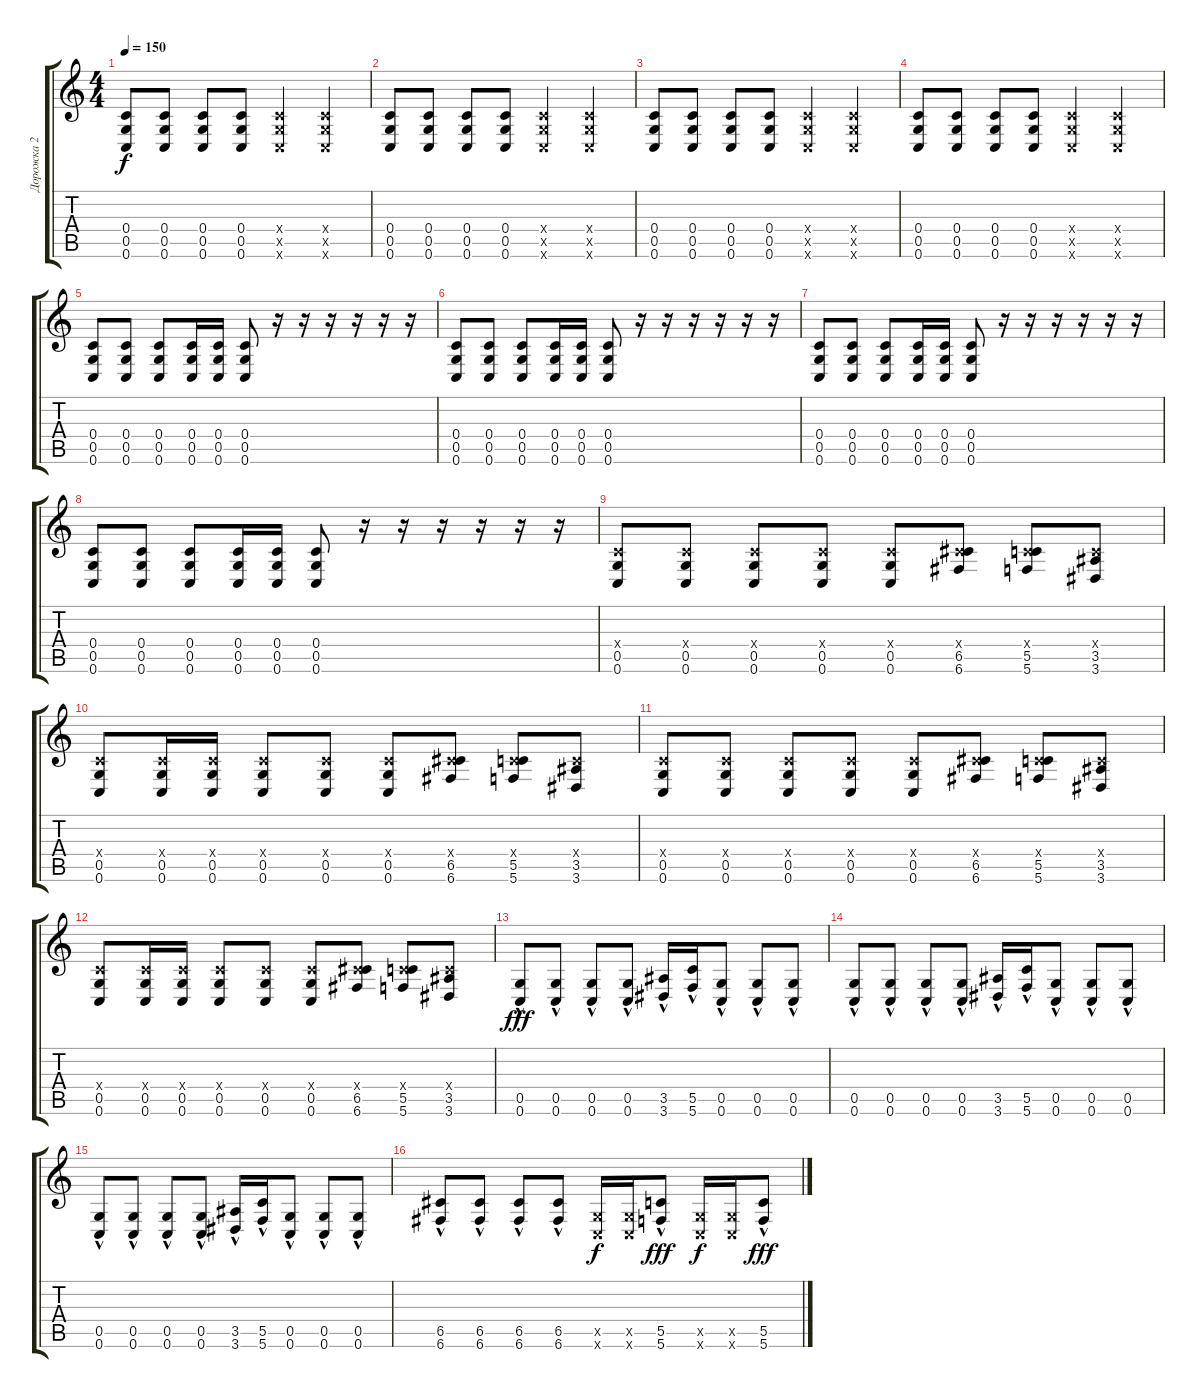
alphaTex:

\track ("Дорожка 2" "Дорожка 2") {instrument distortionguitar}
\staff {score tabs}
\tuning (D4 A3 F3 C3 G2 C2) {hide}
\ts (4 4)
\tempo 150
\clef g2
\ks c
(0.4 0.5 0.6).8{dy f} (0.4 0.5 0.6).8 (0.4 0.5 0.6).8 (0.4 0.5 0.6).8 (0.4{x} 0.5{x} 0.6{x}).4 (0.4{x} 0.5{x} 0.6{x}).4 |
(0.4 0.5 0.6).8 (0.4 0.5 0.6).8 (0.4 0.5 0.6).8 (0.4 0.5 0.6).8 (0.4{x} 0.5{x} 0.6{x}).4 (0.4{x} 0.5{x} 0.6{x}).4 |
(0.4 0.5 0.6).8 (0.4 0.5 0.6).8 (0.4 0.5 0.6).8 (0.4 0.5 0.6).8 (0.4{x} 0.5{x} 0.6{x}).4 (0.4{x} 0.5{x} 0.6{x}).4 |
(0.4 0.5 0.6).8 (0.4 0.5 0.6).8 (0.4 0.5 0.6).8 (0.4 0.5 0.6).8 (0.4{x} 0.5{x} 0.6{x}).4 (0.4{x} 0.5{x} 0.6{x}).4 |
(0.4 0.5 0.6).8 (0.4 0.5 0.6).8 (0.4 0.5 0.6).8 (0.4 0.5 0.6).16 (0.4 0.5 0.6).16 (0.4 0.5 0.6).8 r.16 r.16 r.16 r.16 r.16 r.16 |
(0.4 0.5 0.6).8 (0.4 0.5 0.6).8 (0.4 0.5 0.6).8 (0.4 0.5 0.6).16 (0.4 0.5 0.6).16 (0.4 0.5 0.6).8 r.16 r.16 r.16 r.16 r.16 r.16 |
(0.4 0.5 0.6).8 (0.4 0.5 0.6).8 (0.4 0.5 0.6).8 (0.4 0.5 0.6).16 (0.4 0.5 0.6).16 (0.4 0.5 0.6).8 r.16 r.16 r.16 r.16 r.16 r.16 |
(0.4 0.5 0.6).8 (0.4 0.5 0.6).8 (0.4 0.5 0.6).8 (0.4 0.5 0.6).16 (0.4 0.5 0.6).16 (0.4 0.5 0.6).8 r.16 r.16 r.16 r.16 r.16 r.16 |
(0.4{x} 0.5 0.6).8 (0.4{x} 0.5 0.6).8 (0.4{x} 0.5 0.6).8 (0.4{x} 0.5 0.6).8 (0.4{x} 0.5 0.6).8 (0.4{x} 6.5 6.6).8 (0.4{x} 5.5 5.6).8 (0.4{x} 3.5 3.6).8 |
(0.4{x} 0.5 0.6).8 (0.4{x} 0.5 0.6).16 (0.4{x} 0.5 0.6).16 (0.4{x} 0.5 0.6).8 (0.4{x} 0.5 0.6).8 (0.4{x} 0.5 0.6).8 (0.4{x} 6.5 6.6).8 (0.4{x} 5.5 5.6).8 (0.4{x} 3.5 3.6).8 |
(0.4{x} 0.5 0.6).8 (0.4{x} 0.5 0.6).8 (0.4{x} 0.5 0.6).8 (0.4{x} 0.5 0.6).8 (0.4{x} 0.5 0.6).8 (0.4{x} 6.5 6.6).8 (0.4{x} 5.5 5.6).8 (0.4{x} 3.5 3.6).8 |
(0.4{x} 0.5 0.6).8 (0.4{x} 0.5 0.6).16 (0.4{x} 0.5 0.6).16 (0.4{x} 0.5 0.6).8 (0.4{x} 0.5 0.6).8 (0.4{x} 0.5 0.6).8 (0.4{x} 6.5 6.6).8 (0.4{x} 5.5 5.6).8 (0.4{x} 3.5 3.6).8 |
(0.5 0.6{hac}).8{dy fff} (0.5 0.6{hac}).8 (0.5 0.6{hac}).8 (0.5 0.6{hac}).8 (3.5 3.6{hac}).16 (5.5 5.6{hac}).16 (0.5 0.6{hac}).8 (0.5 0.6{hac}).8 (0.5 0.6{hac}).8 |
(0.5 0.6{hac}).8 (0.5 0.6{hac}).8 (0.5 0.6{hac}).8 (0.5 0.6{hac}).8 (3.5 3.6{hac}).16 (5.5 5.6{hac}).16 (0.5 0.6{hac}).8 (0.5 0.6{hac}).8 (0.5 0.6{hac}).8 |
(0.5 0.6{hac}).8 (0.5 0.6{hac}).8 (0.5 0.6{hac}).8 (0.5 0.6{hac}).8 (3.5 3.6{hac}).16 (5.5 5.6{hac}).16 (0.5 0.6{hac}).8 (0.5 0.6{hac}).8 (0.5 0.6{hac}).8 |
(6.5{hac} 6.6{hac}).8 (6.5{hac} 6.6{hac}).8 (6.5{hac} 6.6{hac}).8 (6.5{hac} 6.6{hac}).8 (0.5{x} 0.6{x}).16{dy f} (0.5{x} 0.6{x}).16 (5.5{hac} 5.6{hac}).8{dy fff} (0.5{x} 0.6{x}).16{dy f} (0.5{x} 0.6{x}).16 (5.5{hac} 5.6{hac}).8{dy fff}
